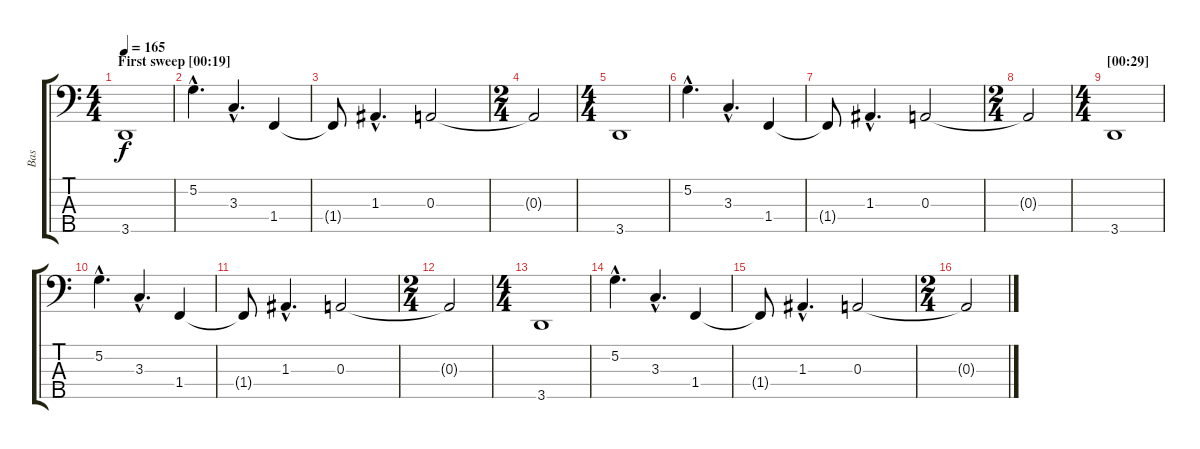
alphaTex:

\track ("Bas" "Bas") {instrument electricbassfinger}
\staff {score tabs}
\tuning (G2 D2 A1 E1 B0) {hide}
\ts (4 4)
\section ("" "First sweep [00:19]")
\tempo 165
\clef f4
\ks c
3.5.1{dy f} |
5.2{hac}.4{d} 3.3{hac}.4{d} 1.4.4 |
1.4{t}.8 1.3{hac}.4{d} 0.3.2 |
\ts (2 4)
0.3{t}.2 |
\ts (4 4)
3.5.1 |
5.2{hac}.4{d} 3.3{hac}.4{d} 1.4.4 |
1.4{t}.8 1.3{hac}.4{d} 0.3.2 |
\ts (2 4)
0.3{t}.2 |
\ts (4 4)
\section ("" "[00:29]")
3.5.1 |
5.2{hac}.4{d} 3.3{hac}.4{d} 1.4.4 |
1.4{t}.8 1.3{hac}.4{d} 0.3.2 |
\ts (2 4)
0.3{t}.2 |
\ts (4 4)
3.5.1 |
5.2{hac}.4{d} 3.3{hac}.4{d} 1.4.4 |
1.4{t}.8 1.3{hac}.4{d} 0.3.2 |
\ts (2 4)
0.3{t}.2
